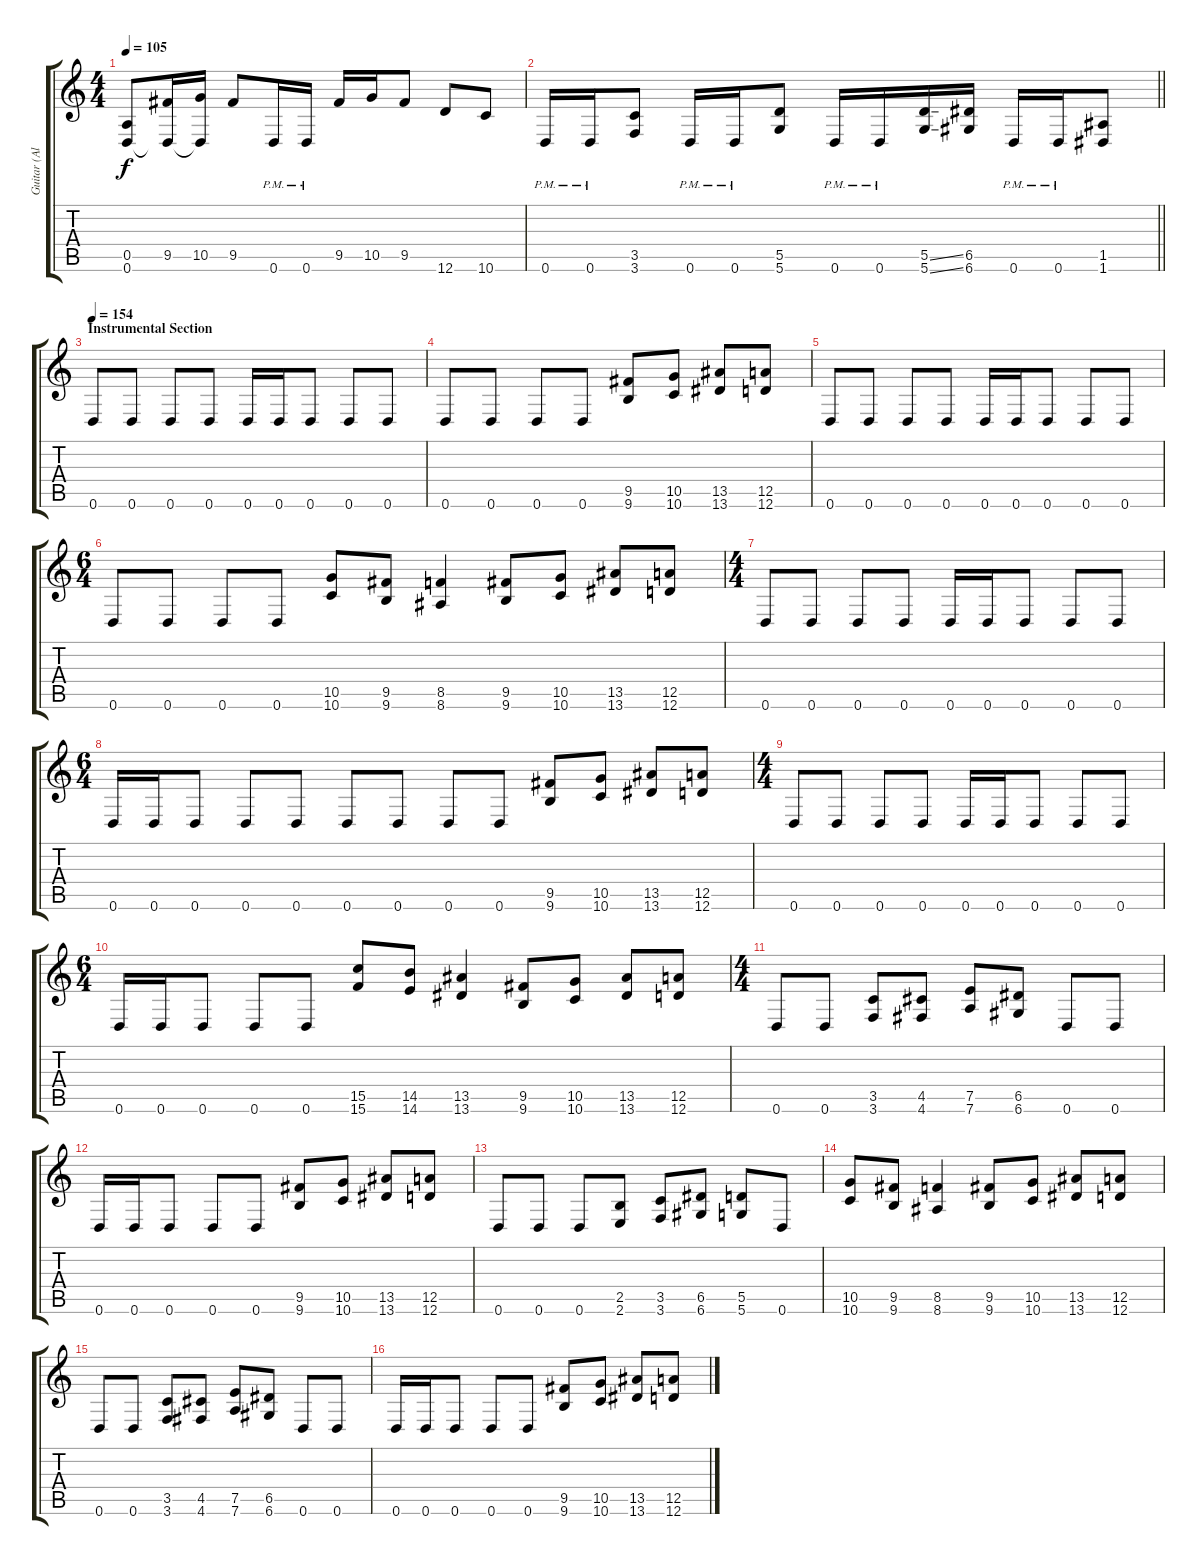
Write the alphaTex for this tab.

\track ("Guitar (Alternate tuning : Drop D)" "Guitar (Al") {instrument electricguitarjazz}
\staff {score tabs}
\tuning (E4 B3 G3 D3 A2 D2) {hide}
\ts (4 4)
\tempo 105
\clef g2
\ks c
(0.5 0.6).8{dy f} (9.5 0.6{t}).16 (10.5 0.6{t}).16 9.5.8 0.6{pm}.16 0.6{pm}.16 9.5.16 10.5.16 9.5.8 12.6.8 10.6.8 |
\barLineRight lightlight
0.6{pm}.16 0.6{pm}.16 (3.5 3.6).8 0.6{pm}.16 0.6{pm}.16 (5.5 5.6).8 0.6{pm}.16 0.6{pm}.16 (5.5{ss} 5.6{ss}).16 (6.5 6.6).16 0.6{pm}.16 0.6{pm}.16 (1.5 1.6).8 |
\section ("" "Instrumental Section")
\tempo 154
0.6.8{balance 0} 0.6.8 0.6.8 0.6.8 0.6.16 0.6.16 0.6.8 0.6.8 0.6.8 |
0.6.8 0.6.8 0.6.8 0.6.8 (9.5 9.6).8{balance 8} (10.5 10.6).8 (13.5 13.6).8 (12.5 12.6).8 |
0.6.8{balance 0} 0.6.8 0.6.8 0.6.8 0.6.16 0.6.16 0.6.8 0.6.8 0.6.8 |
\ts (6 4)
0.6.8 0.6.8 0.6.8 0.6.8 (10.5 10.6).8{balance 8} (9.5 9.6).8 (8.5 8.6).4 (9.5 9.6).8 (10.5 10.6).8 (13.5 13.6).8 (12.5 12.6).8 |
\ts (4 4)
0.6.8 0.6.8 0.6.8 0.6.8 0.6.16 0.6.16 0.6.8 0.6.8 0.6.8 |
\ts (6 4)
0.6.16 0.6.16 0.6.8 0.6.8 0.6.8 0.6.8 0.6.8 0.6.8 0.6.8 (9.5 9.6).8 (10.5 10.6).8 (13.5 13.6).8 (12.5 12.6).8 |
\ts (4 4)
0.6.8 0.6.8 0.6.8 0.6.8 0.6.16 0.6.16 0.6.8 0.6.8 0.6.8 |
\ts (6 4)
0.6.16 0.6.16 0.6.8 0.6.8 0.6.8 (15.5 15.6).8 (14.5 14.6).8 (13.5 13.6).4 (9.5 9.6).8 (10.5 10.6).8 (13.5 13.6).8 (12.5 12.6).8 |
\ts (4 4)
0.6.8 0.6.8 (3.5 3.6).8 (4.5 4.6).8 (7.5 7.6).8 (6.5 6.6).8 0.6.8 0.6.8 |
0.6.16 0.6.16 0.6.8 0.6.8 0.6.8 (9.5 9.6).8 (10.5 10.6).8 (13.5 13.6).8 (12.5 12.6).8 |
0.6.8 0.6.8 0.6.8 (2.5 2.6).8 (3.5 3.6).8 (6.5 6.6).8 (5.5 5.6).8 0.6.8 |
(10.5 10.6).8 (9.5 9.6).8 (8.5 8.6).4 (9.5 9.6).8 (10.5 10.6).8 (13.5 13.6).8 (12.5 12.6).8 |
0.6.8 0.6.8 (3.5 3.6).8 (4.5 4.6).8 (7.5 7.6).8 (6.5 6.6).8 0.6.8 0.6.8 |
0.6.16 0.6.16 0.6.8 0.6.8 0.6.8 (9.5 9.6).8 (10.5 10.6).8 (13.5 13.6).8 (12.5 12.6).8
